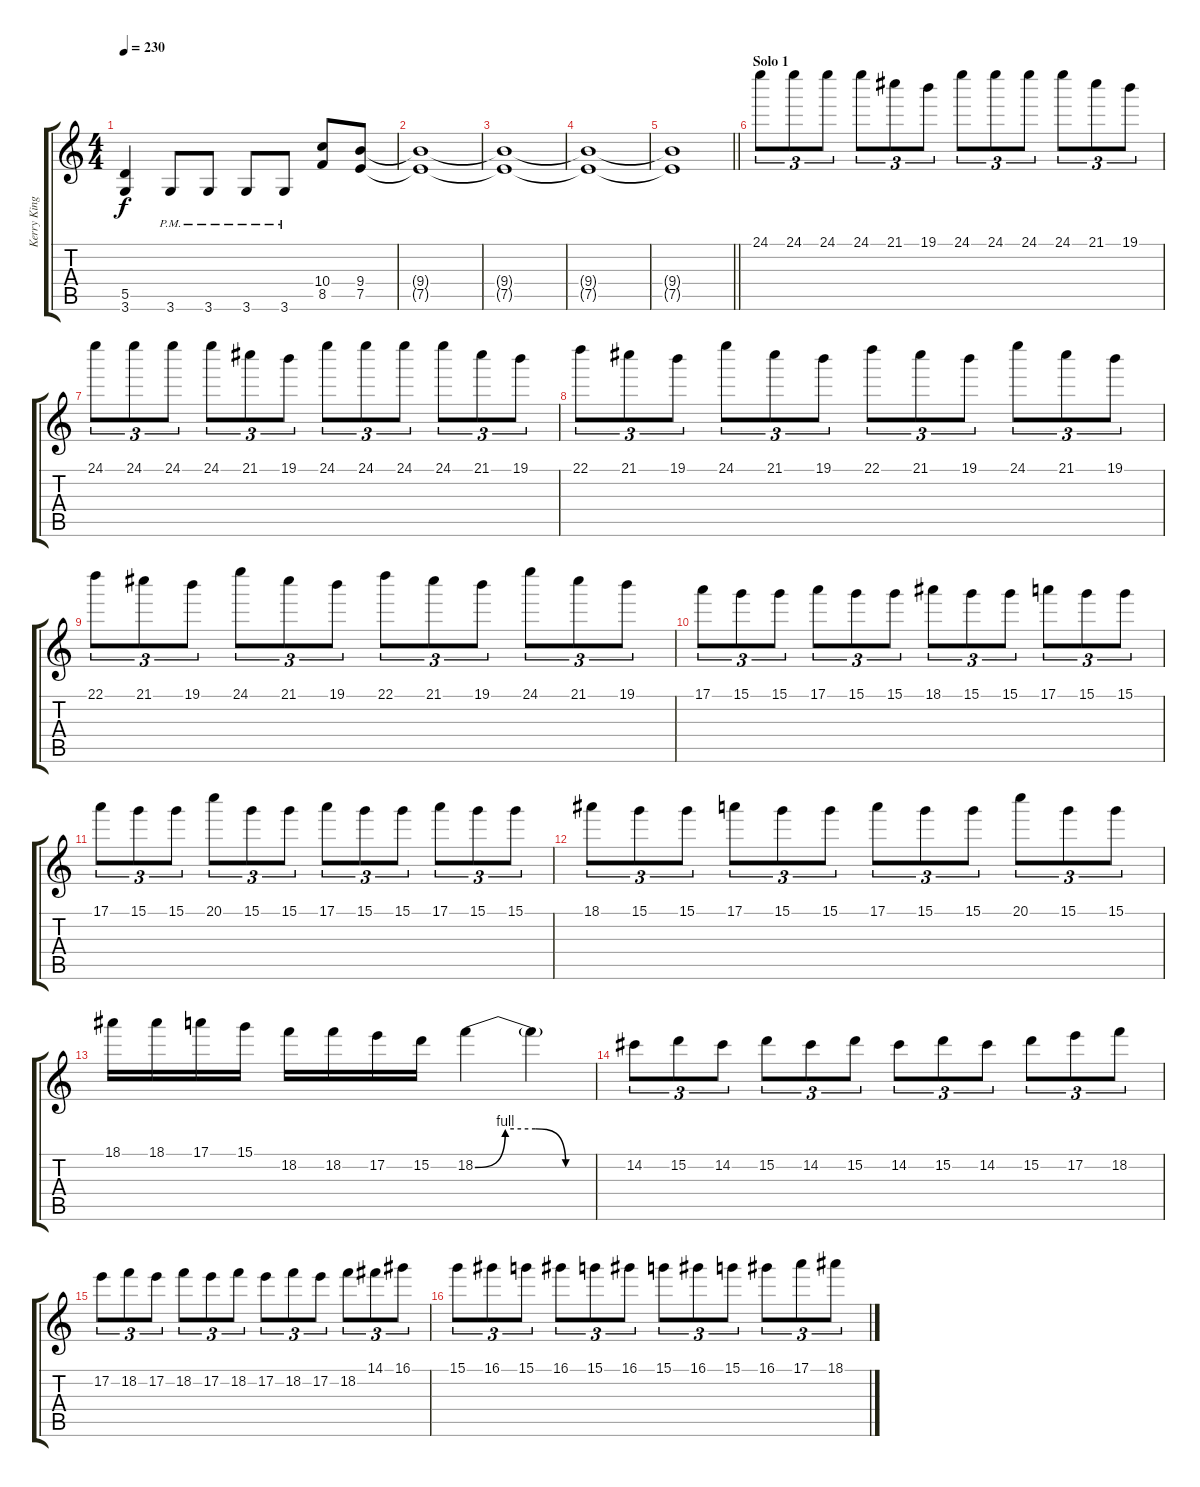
\track ("Kerry King" "Kerry King") {instrument distortionguitar}
\staff {score tabs}
\tuning (E4 B3 G3 D3 A2 E2) {hide}
\ts (4 4)
\tempo 230
\clef g2
\ks c
(5.5{t} 3.6{t}).4{dy f} 3.6{pm}.8 3.6{pm}.8 3.6{pm}.8 3.6{pm}.8 (10.4 8.5).8 (9.4 7.5).8 |
(9.4{t} 7.5{t}).1 |
(9.4{t} 7.5{t}).1 |
(9.4{t} 7.5{t}).1 |
\barLineRight lightlight
(9.4{t} 7.5{t}).1 |
\section ("" "Solo 1")
24.1.8{tu (3 2)} 24.1.8{tu (3 2)} 24.1.8{tu (3 2)} 24.1.8{tu (3 2)} 21.1.8{tu (3 2)} 19.1.8{tu (3 2)} 24.1.8{tu (3 2)} 24.1.8{tu (3 2)} 24.1.8{tu (3 2)} 24.1.8{tu (3 2)} 21.1.8{tu (3 2)} 19.1.8{tu (3 2)} |
24.1.8{tu (3 2)} 24.1.8{tu (3 2)} 24.1.8{tu (3 2)} 24.1.8{tu (3 2)} 21.1.8{tu (3 2)} 19.1.8{tu (3 2)} 24.1.8{tu (3 2)} 24.1.8{tu (3 2)} 24.1.8{tu (3 2)} 24.1.8{tu (3 2)} 21.1.8{tu (3 2)} 19.1.8{tu (3 2)} |
22.1.8{tu (3 2)} 21.1.8{tu (3 2)} 19.1.8{tu (3 2)} 24.1.8{tu (3 2)} 21.1.8{tu (3 2)} 19.1.8{tu (3 2)} 22.1.8{tu (3 2)} 21.1.8{tu (3 2)} 19.1.8{tu (3 2)} 24.1.8{tu (3 2)} 21.1.8{tu (3 2)} 19.1.8{tu (3 2)} |
22.1.8{tu (3 2)} 21.1.8{tu (3 2)} 19.1.8{tu (3 2)} 24.1.8{tu (3 2)} 21.1.8{tu (3 2)} 19.1.8{tu (3 2)} 22.1.8{tu (3 2)} 21.1.8{tu (3 2)} 19.1.8{tu (3 2)} 24.1.8{tu (3 2)} 21.1.8{tu (3 2)} 19.1.8{tu (3 2)} |
17.1.8{tu (3 2)} 15.1.8{tu (3 2)} 15.1.8{tu (3 2)} 17.1.8{tu (3 2)} 15.1.8{tu (3 2)} 15.1.8{tu (3 2)} 18.1.8{tu (3 2)} 15.1.8{tu (3 2)} 15.1.8{tu (3 2)} 17.1.8{tu (3 2)} 15.1.8{tu (3 2)} 15.1.8{tu (3 2)} |
17.1.8{tu (3 2)} 15.1.8{tu (3 2)} 15.1.8{tu (3 2)} 20.1.8{tu (3 2)} 15.1.8{tu (3 2)} 15.1.8{tu (3 2)} 17.1.8{tu (3 2)} 15.1.8{tu (3 2)} 15.1.8{tu (3 2)} 17.1.8{tu (3 2)} 15.1.8{tu (3 2)} 15.1.8{tu (3 2)} |
18.1.8{tu (3 2)} 15.1.8{tu (3 2)} 15.1.8{tu (3 2)} 17.1.8{tu (3 2)} 15.1.8{tu (3 2)} 15.1.8{tu (3 2)} 17.1.8{tu (3 2)} 15.1.8{tu (3 2)} 15.1.8{tu (3 2)} 20.1.8{tu (3 2)} 15.1.8{tu (3 2)} 15.1.8{tu (3 2)} |
18.1.16 18.1.16 17.1.16 15.1.16 18.2.16 18.2.16 17.2.16 15.2.16 18.2{be (custom 0 0 15 4 30 4 45 0 60 0)}.4 18.2{t}.4 |
14.2.8{tu (3 2)} 15.2.8{tu (3 2)} 14.2.8{tu (3 2)} 15.2.8{tu (3 2)} 14.2.8{tu (3 2)} 15.2.8{tu (3 2)} 14.2.8{tu (3 2)} 15.2.8{tu (3 2)} 14.2.8{tu (3 2)} 15.2.8{tu (3 2)} 17.2.8{tu (3 2)} 18.2.8{tu (3 2)} |
17.2.8{tu (3 2)} 18.2.8{tu (3 2)} 17.2.8{tu (3 2)} 18.2.8{tu (3 2)} 17.2.8{tu (3 2)} 18.2.8{tu (3 2)} 17.2.8{tu (3 2)} 18.2.8{tu (3 2)} 17.2.8{tu (3 2)} 18.2.8{tu (3 2)} 14.1.8{tu (3 2)} 16.1.8{tu (3 2)} |
15.1.8{tu (3 2)} 16.1.8{tu (3 2)} 15.1.8{tu (3 2)} 16.1.8{tu (3 2)} 15.1.8{tu (3 2)} 16.1.8{tu (3 2)} 15.1.8{tu (3 2)} 16.1.8{tu (3 2)} 15.1.8{tu (3 2)} 16.1.8{tu (3 2)} 17.1.8{tu (3 2)} 18.1.8{tu (3 2)}
